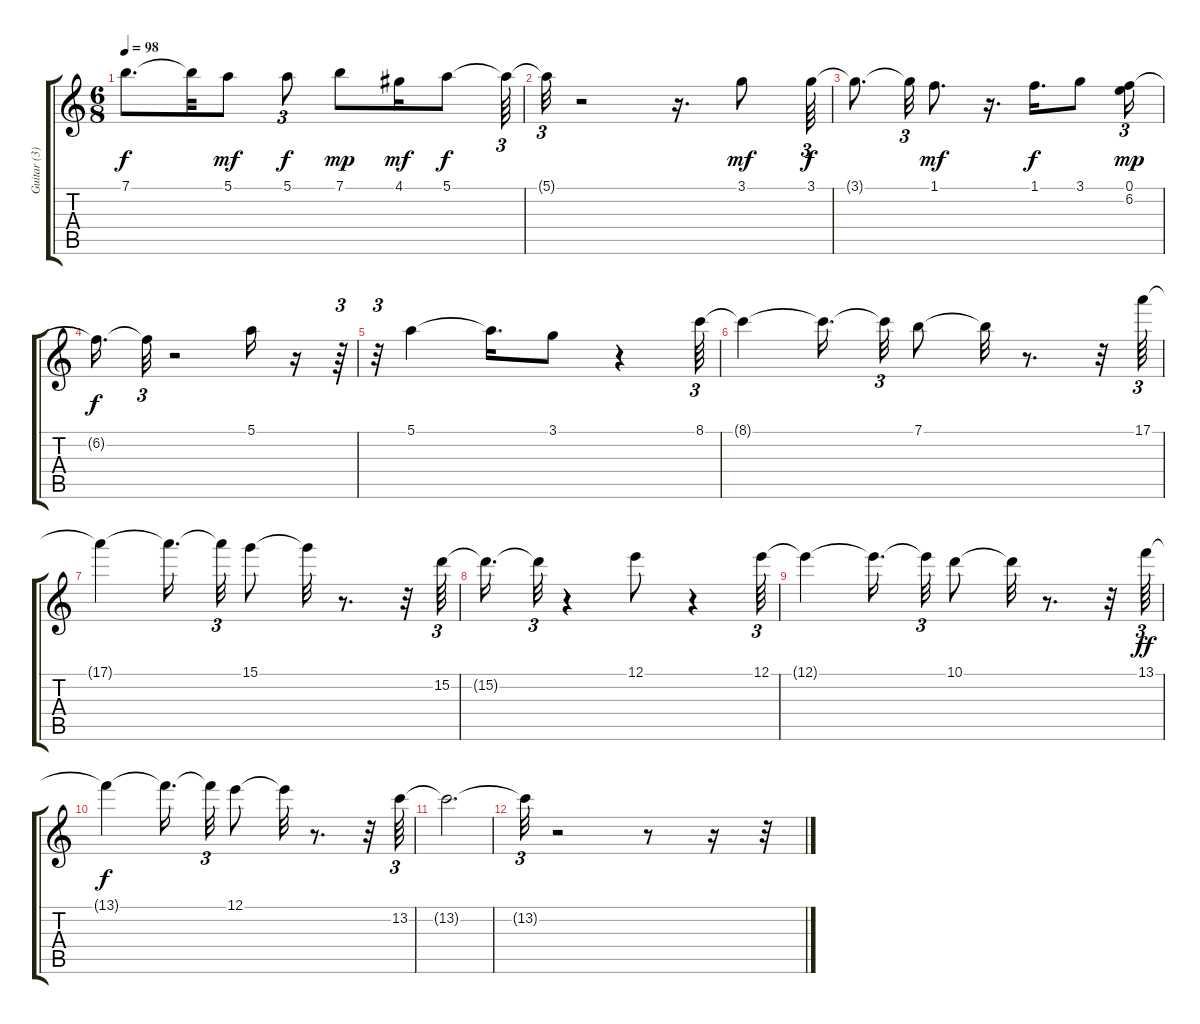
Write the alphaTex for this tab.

\track ("Guitar (3)" "Guitar (3)") {instrument distortionguitar}
\staff {score tabs}
\tuning (E4 B3 G3 D3 A2 E2) {hide}
\ts (6 8)
\tempo 98
\clef g2
\ks c
7.1{t}.8{d dy f} 7.1{t}.32 5.1.8{dy mf} 5.1.8{tu (3 2) dy f} 7.1.8{dy mp} 4.1.16{dy mf} 5.1.8{dy f} 5.1{t}.64{tu (3 2)} |
5.1{t}.32{tu (3 2)} r.2 r.16{d} 3.1.8{dy mf} 3.1.64{tu (3 2) dy f} |
3.1{t}.8{d} 3.1{t}.32{tu (3 2)} 1.1.8{d dy mf} r.16{d} 1.1.16{d dy f} 3.1.8 (0.1 6.2).16{tu (3 2) dy mp} |
6.2{t}.16{d dy f} 6.2{t}.32{tu (3 2)} r.2 5.1.16 r.16 r.64{tu (3 2)} |
r.32{tu (3 2)} 5.1.4 5.1{t}.16{d} 3.1.8 r.4 8.1.64{tu (3 2)} |
8.1{t}.4 8.1{t}.16{d beam splitsecondary} 8.1{t}.32{tu (3 2)} 7.1.8 7.1{t}.32 r.8{d} r.32 17.1.64{tu (3 2)} |
17.1{t}.4 17.1{t}.16{d beam splitsecondary} 17.1{t}.32{tu (3 2)} 15.1.8 15.1{t}.32 r.8{d} r.32 15.2.64{tu (3 2)} |
15.2{t}.16{d} 15.2{t}.32{tu (3 2)} r.4 12.1.8 r.4 12.1.64{tu (3 2)} |
12.1{t}.4 12.1{t}.16{d beam splitsecondary} 12.1{t}.32{tu (3 2)} 10.1.8 10.1{t}.32 r.8{d} r.32 13.1.64{tu (3 2) dy ff} |
13.1{t}.4{dy f} 13.1{t}.16{d beam splitsecondary} 13.1{t}.32{tu (3 2)} 12.1.8 12.1{t}.32 r.8{d} r.32 13.2.64{tu (3 2)} |
13.2{t}.2{d} |
13.2{t}.32{tu (3 2)} r.2 r.8 r.16 r.32
